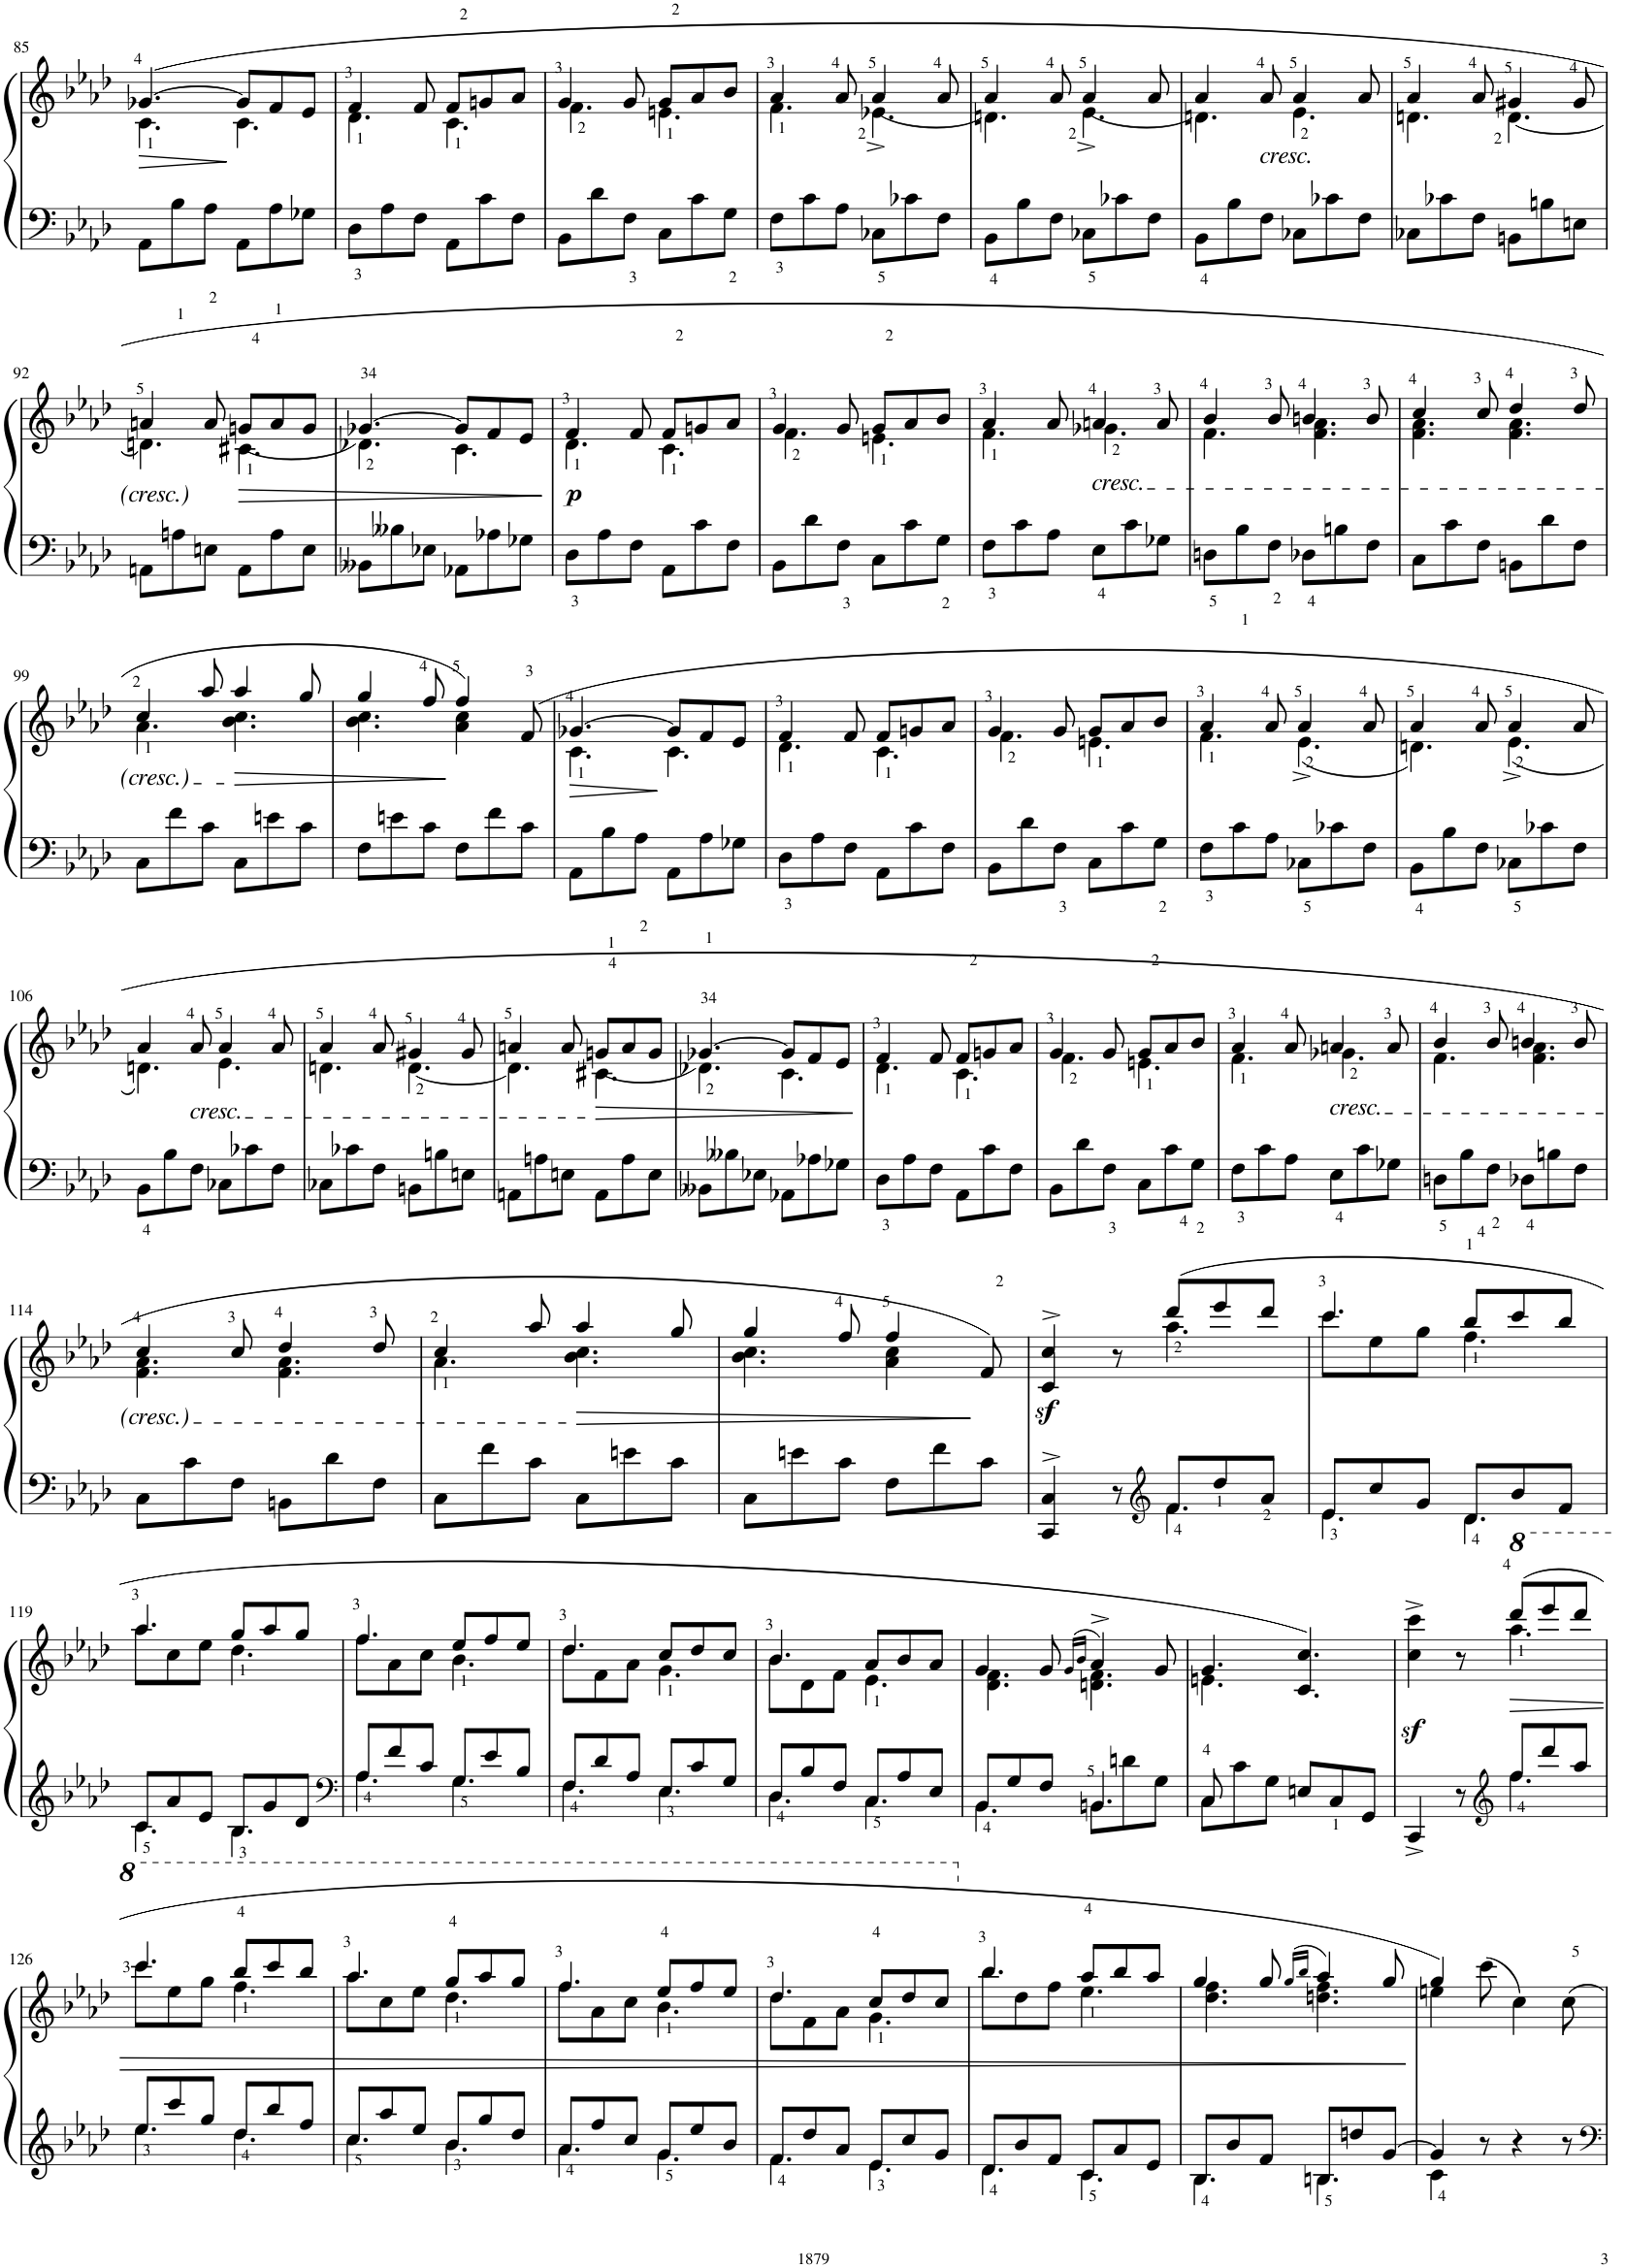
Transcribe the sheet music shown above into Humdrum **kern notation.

**kern	**kern	**dynam
*part1	*part1	*part1
*staff2	*staff1	*staff1/2
*I"Piano	*	*
*I'Pno.	*	*
!!LO:PB:g=z
*clefF4	*clefG2	*
*k[b-e-a-d-]	*k[b-e-a-d-]	*
*M6/8	*M6/8	*
=85	=85	=85
!	!	!LO:HP:b
*	*^	*
8AA-\L	([4.g-X/	4.c\	>
8B-<\	.	.	.
8A-<\J	.	.	.
8AA-\L	8g-/L]	4.c\	.
8A-<\	8f/	.	.
8G-X\J	8e-/J	.	.
=86	=86	=86	=86
8D-<\L	4f/	4.d-\	.
8A-\	.	.	.
8F\J	8f/	.	.
8AA-\L	8f/L	4.c\	.
8c\	8gn/	.	.
8F\J	8a-/J	.	.
=87	=87	=87	=87
8BB-\L	4g/	4.f\	.
8d-\	.	.	.
8F<\J	8g/	.	.
8C\L	8g/L	4.en\	.
8c\	8a-/	.	.
8G<\J	8b-/J	.	.
=88	=88	=88	=88
8F<\L	4a-/	4.f\	.
8c\	.	.	.
8A-\J	8a-/	.	.
8C-X<\L	4a-/	(4.e-X^\	.
8c-X\	.	.	.
8F\J	8a-/	.	.
=89	=89	=89	=89
8BB-<\L	4a-/	4.dn\)	.
8B-\	.	.	.
8F\J	8a-/	.	.
8C-X<\L	4a-/	(4.e-^\	.
8c-X\	.	.	.
8F\J	8a-/	.	.
=90	=90	=90	=90
8BB-<\L	4a-/	4.dn\)	.
8B-\	.	.	.
!	!LO:TX:b:i:t=cresc.	!	!
8F\J	8a-/	.	.
8C-X\L	4a-/	4.e-\	.
8c-X\	.	.	.
8F\J	8a-/	.	.
=91	=91	=91	=91
8C-X\L	4a-/	4.dn\	.
8c-X\	.	.	.
8F\J	8a-/	.	.
8BBn\L	4g#X/	[4.d\	.
8Bn\	.	.	.
8En\J	8g#/	.	.
!!LO:LB:g=z	!!
=92	=92	=92	=92
8AAn\L	4an/	4.dn\]	.
8An\	.	.	.
8En\J	8a/	.	.
!	!	!	!LO:HP:b
8AA\L	8gn/L	(4.c#X\	>
8A\	8a/	.	.
8E\J	8g/J	.	.
=93	=93	=93	=93
!	!LO:TX:a:i:t=͡	!	!
8BB--X\L	[4.g-X/	4.d-X\)	.
8B--X\	.	.	.
8E-X\J	.	.	.
8AA-X\L	8g-/L]	4.c\	.
8A-X\	8f/	.	.
8G-X\J	8e-/J	.	.
*	*v	*v	*
.	.	]
=94	=94	=94
*	*^	*
!	!	!	!LO:DY:b
8D-<\L	4f/	4.d-\	p
8A-\	.	.	.
8F\J	8f/	.	.
8AA-\L	8f/L	4.c\	.
8c\	8gn/	.	.
8F\J	8a-/J	.	.
=95	=95	=95	=95
8BB-\L	4g/	4.f\	.
8d-\	.	.	.
8F<\J	8g/	.	.
8C\L	8g/L	4.en\	.
8c\	8a-/	.	.
8G<\J	8b-/J	.	.
=96	=96	=96	=96
8F<\L	4a-/	4.f\	.
8c\	.	.	.
8A-\J	8a-/	.	.
!	!LO:TX:b:i:t=cresc.	!	!
8E-<\L	4an/	4.g-X\	.
8c\	.	.	.
8G-X\J	8a/	.	.
=97	=97	=97	=97
8Dn<\L	4b-/	4.f\	.
8B-<\	.	.	.
8F<\J	8b-/	.	.
8D-X<\L	4bn/	4.f\ 4.a-\	.
8Bn\	.	.	.
8F\J	8b/	.	.
=98	=98	=98	=98
8C\L	4cc/	4.f\ 4.a-\	.
8c\	.	.	.
8F\J	8cc/	.	.
8BBn\L	4dd-/	4.f\ 4.a-\	.
8d-\	.	.	.
8F\J	8dd-/	.	.
!!LO:LB:g=z	!!
=99	=99	=99	=99
8C\L	4cc/	4.a-\	.
8f\	.	.	.
8c\J	8aa-/	.	.
!	!	!	!LO:HP:b
8C\L	4aa-/	4.b-\ 4.cc\	>
8en\	.	.	.
8c\J	8gg/	.	.
=100	=100	=100	=100
8F\L	4gg/	4.b-\ 4.cc\	.
8en\	.	.	.
8c\J	8ff/	.	.
8F\L	4ff/)	4a-\ 4cc\	]
8f\	.	.	.
8c\J	(8f/	8ryy	.
=101	=101	=101	=101
!	!	!	!LO:HP:b
8AA-\L	[4.g-X/	4.c\	>
8B-<\	.	.	.
8A-<\J	.	.	.
8AA-\L	8g-/L]	4.c\	]
8A-<\	8f/	.	.
8G-X\J	8e-/J	.	.
=102	=102	=102	=102
8D-<\L	4f/	4.d-\	.
8A-\	.	.	.
8F\J	8f/	.	.
8AA-\L	8f/L	4.c\	.
8c\	8gn/	.	.
8F\J	8a-/J	.	.
=103	=103	=103	=103
8BB-\L	4g/	4.f\	.
8d-\	.	.	.
8F<\J	8g/	.	.
8C\L	8g/L	4.en\	.
8c\	8a-/	.	.
8G<\J	8b-/J	.	.
=104	=104	=104	=104
8F<\L	4a-/	4.f\	.
8c\	.	.	.
8A-\J	8a-/	.	.
8C-X<\L	4a-/	(4.e-^\	.
8c-X\	.	.	.
8F\J	8a-/	.	.
=105	=105	=105	=105
8BB-<\L	4a-/	4.dn\)	.
8B-\	.	.	.
8F\J	8a-/	.	.
8C-X<\L	4a-/	(4.e-^\	.
8c-X\	.	.	.
8F\J	8a-/	.	.
!!LO:LB:g=z	!!
=106	=106	=106	=106
8BB-<\L	4a-/	4.dn\)	.
8B-\	.	.	.
!	!LO:TX:b:i:t=cresc.	!	!
8F\J	8a-/	.	.
8C-X\L	4a-/	4.e-\	.
8c-X\	.	.	.
8F\J	8a-/	.	.
=107	=107	=107	=107
8C-X\L	4a-/	4.dn\	.
8c-X\	.	.	.
8F\J	8a-/	.	.
8BBn\L	4g#X/	[4.d\	.
8Bn\	.	.	.
8En\J	8g#/	.	.
=108	=108	=108	=108
8AAn\L	4an/	4.d\]	.
8An\	.	.	.
8En\J	8a/	.	.
!	!	!	!LO:HP:b
8AA\L	8gn/L	(4.c#X\	>
8A\	8a/	.	.
8E\J	8g/J	.	.
=109	=109	=109	=109
!	!LO:TX:a:i:t=͡	!	!
8BB--X\L	[4.g-X/	4.d-X\)	.
8B--X\	.	.	.
8E-X\J	.	.	.
8AA-X\L	8g-/L]	4.c\	.
8A-X\	8f/	.	.
8G-X\J	8e-/J	.	.
*	*v	*v	*
.	.	]
=110	=110	=110
*	*^	*
8D-<\L	4f/	4.d-\	.
8A-\	.	.	.
8F\J	8f/	.	.
8AA-\L	8f/L	4.c\	.
8c\	8gn/	.	.
8F\J	8a-/J	.	.
=111	=111	=111	=111
8BB-\L	4g/	4.f\	.
8d-\	.	.	.
8F<\J	8g/	.	.
8C\L	8g/L	4.en\	.
8c\	8a-/	.	.
8G<\J	8b-/J	.	.
=112	=112	=112	=112
8F<\L	4a-/	4.f\	.
8c\	.	.	.
8A-\J	8a-/	.	.
!	!LO:TX:b:i:t=cresc.	!	!
8E-<\L	4an/	4.g-X\	.
8c\	.	.	.
8G-X\J	8a/	.	.
=113	=113	=113	=113
8Dn<\L	4b-/	4.f\	.
8B-<\	.	.	.
8F<\J	8b-/	.	.
8D-X<\L	4bn/	4.f\ 4.a-\	.
8Bn\	.	.	.
8F\J	8b/	.	.
!!LO:LB:g=z	!!
=114	=114	=114	=114
8C\L	4cc/	4.f\ 4.a-\	.
8c\	.	.	.
8F\J	8cc/	.	.
8BBn\L	4dd-/	4.f\ 4.a-\	.
8d-\	.	.	.
8F\J	8dd-/	.	.
=115	=115	=115	=115
8C\L	4cc/	4.a-\	.
8f\	.	.	.
8c\J	8aa-/	.	.
!	!	!	!LO:HP:b
8C\L	4aa-/	4.b-\ 4.cc\	>
8en\	.	.	.
8c\J	8gg/	.	.
=116	=116	=116	=116
8C\L	4gg/	4.b-\ 4.cc\	.
8en\	.	.	.
8c\J	8ff/	.	.
8F\L	4ff/	4a-\ 4cc\	.
8f\	.	.	.
8c\J	8f/)	8ryy	]
=117	=117	=117	=117
*^	*	*	*
!	!	!	!	!LO:DY:b
4C^>/	4CC/	4cc^/	4c/	sf
8r	8ryy	8r	8ryy	.
*clefG2	*	*	*	*
8f/L	4.f\	(8ddd-/L	4.aa-\	.
8dd-/	.	8eee-/	.	.
8a-/J	.	8ddd-/J	.	.
=118	=118	=118	=118	=118
8e-/L	4.e-\	4.ccc/	8ccc\L	.
8cc/	.	.	8ee-\	.
8g/J	.	.	8gg\J	.
8d-/L	4.d-\	8bb-/L	4.ff\	.
8b-/	.	8ccc/	.	.
8f/J	.	8bb-/J	.	.
!!LO:LB:g=z	!!
=119	=119	=119	=119	=119
8c/L	4.c\	4.aa-/	8aa-\L	.
8a-/	.	.	8cc\	.
8e-/J	.	.	8ee-\J	.
8B-/L	4.B-\	8gg/L	4.dd-\	.
8g/	.	8aa-/	.	.
8d-/J	.	8gg/J	.	.
=120	=120	=120	=120	=120
*clefF4	*	*	*	*
8A-/L	4.A-\	4.ff/	8ff\L	.
8f/	.	.	8a-\	.
8c/J	.	.	8cc\J	.
8G/L	4.G\	8ee-/L	4.b-\	.
8e-/	.	8ff/	.	.
8B-/J	.	8ee-/J	.	.
=121	=121	=121	=121	=121
8F/L	4.F\	4.dd-/	8dd-\L	.
8d-/	.	.	8f\	.
8A-/J	.	.	8a-\J	.
8E-/L	4.E-\	8cc/L	4.g\	.
8c/	.	8dd-/	.	.
8G/J	.	8cc/J	.	.
=122	=122	=122	=122	=122
8D-/L	4.D-\	4.b-/	8b-\L	.
8B-/	.	.	8d-\	.
8F/J	.	.	8f\J	.
8C/L	4.C\	8a-/L	4.e-\	.
8A-/	.	8b-/	.	.
8E-/J	.	8a-/J	.	.
=123	=123	=123	=123	=123
8BB-/L	4.BB-\	4g/	4.d-\ 4.f\	.
8G/	.	.	.	.
8F/J	.	8g/	.	.
.	.	(16qg/LL	.	.
.	.	16qb-/JJ	.	.
4.BBn/	8BB\L	4a-^/)	4.dn\ 4.f\	.
.	8dn\	.	.	.
.	8G\J	8g/	.	.
=124	=124	=124	=124	=124
8C/	8C\L	4.g/	4.en\	.
8ryy	8c\	.	.	.
2ryy	8G\J	.	.	.
.	8En/L	4.cc/)	4.c/	.
.	8C/	.	.	.
.	8GG/J	.	.	.
=125	=125	=125	=125	=125
!	!	!	!	!LO:DY:b
4CC^/	4ryy	4ccc^>\	4cc\	sf
8r	8ryy	8r	8ryy	.
*clefG2	*	*	*	*
*	*	*8va	*	*
8ff/L	4.ff\	(8dddd-/L	4.aaa-\	.
8ddd-/	.	8eeee-/	.	.
8aa-/J	.	8dddd-/J	.	.
!!LO:LB:g=z	!!
=126	=126	=126	=126	=126
8ee-/L	4.ee-\	4.cccc/	8cccc\L	.
8ccc/	.	.	8eee-\	.
8gg/J	.	.	8ggg\J	.
8dd-/L	4.dd-\	8bbb-/L	4.fff\	.
8bb-/	.	8cccc/	.	.
8ff/J	.	8bbb-/J	.	.
=127	=127	=127	=127	=127
8cc/L	4.cc\	4.aaa-/	8aaa-\L	.
8aa-/	.	.	8ccc\	.
8ee-/J	.	.	8eee-\J	.
8b-/L	4.b-\	8ggg/L	4.ddd-\	.
8gg/	.	8aaa-/	.	.
8dd-/J	.	8ggg/J	.	.
=128	=128	=128	=128	=128
8a-/L	4.a-\	4.fff/	8fff\L	.
8ff/	.	.	8aa-\	.
8cc/J	.	.	8ccc\J	.
8g/L	4.g\	8eee-/L	4.bb-\	.
8ee-/	.	8fff/	.	.
8b-/J	.	8eee-/J	.	.
=129	=129	=129	=129	=129
8f/L	4.f\	4.ddd-/	8ddd-\L	.
8dd-/	.	.	8ff\	.
8a-/J	.	.	8aa-\J	.
8e-/L	4.e-\	8ccc/L	4.gg\	.
8cc/	.	8ddd-/	.	.
8g/J	.	8ccc/J	.	.
=130	=130	=130	=130	=130
*	*	*X8va	*	*
8d-/L	4.d-\	4.bb-/	8bb-\L	.
8b-/	.	.	8dd-\	.
8f/J	.	.	8ff\J	.
8c/L	4.c\	8aa-/L	4.ee-\	.
8a-/	.	8bb-/	.	.
8e-/J	.	8aa-/J	.	.
=131	=131	=131	=131	=131
8B-/L	4.B-\	4gg/	4.dd-\ 4.ff\	.
8b-/	.	.	.	.
8f/J	.	8gg/	.	.
.	.	(16qgg/LL	.	.
.	.	16qbb-/JJ	.	.
8Bn/L	4.B\	4aa-/)	4.ddn\ 4.ff\	.
8ddn/	.	.	.	.
[8g/J	.	8gg/	.	.
*v	*v	*	*	*
*	*v	*v	*
.	.	]
=132	=132	=132
*^	*^	*
4g/]	4c\	4gg/)	4een\	.
8r	8ryy	(8ccc\	2ryy	.
4r	4ryy	4cc\)	.	.
8r	8ryy	8cc\	.	.
*v	*v	*	*	*
*	*v	*v	*
=	=	=
*-	*-	*-
